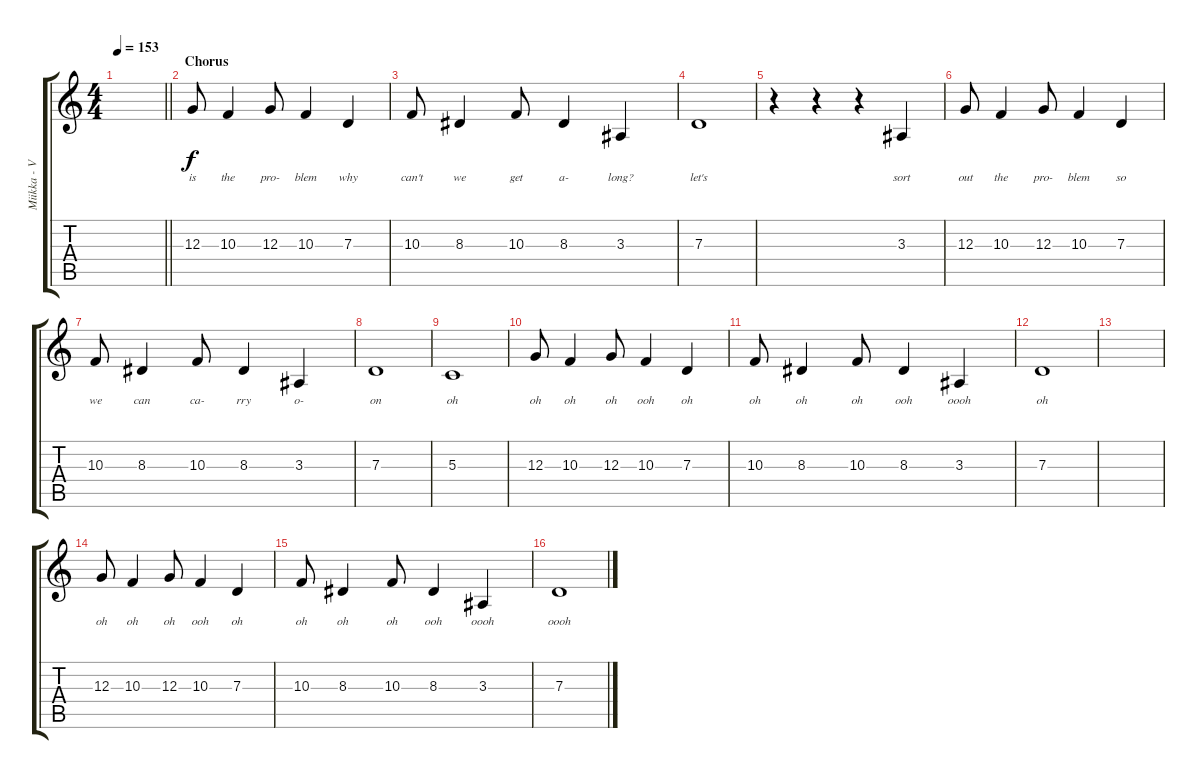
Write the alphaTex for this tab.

\track ("Miikka - Voice" "Miikka - V") {instrument violin}
\staff {score tabs}
\tuning (E4 B3 G3 D3 A2 D2) {hide}
\ts (4 4)
\tempo 153
\clef g2
\barLineRight lightlight
\ks c
|
\section ("" "Chorus")
12.3.8{lyrics (0 "is") lyrics (1 "") lyrics (2 "") lyrics (3 "") lyrics (4 "")} 10.3.4{lyrics (0 "the") lyrics (1 "") lyrics (2 "") lyrics (3 "") lyrics (4 "")} 12.3.8{lyrics (0 "pro-") lyrics (1 "") lyrics (2 "") lyrics (3 "") lyrics (4 "")} 10.3.4{lyrics (0 "blem") lyrics (1 "") lyrics (2 "") lyrics (3 "") lyrics (4 "")} 7.3.4{lyrics (0 "why") lyrics (1 "") lyrics (2 "") lyrics (3 "") lyrics (4 "")} |
10.3.8{lyrics (0 "can't") lyrics (1 "") lyrics (2 "") lyrics (3 "") lyrics (4 "")} 8.3.4{lyrics (0 "we") lyrics (1 "") lyrics (2 "") lyrics (3 "") lyrics (4 "")} 10.3.8{lyrics (0 "get") lyrics (1 "") lyrics (2 "") lyrics (3 "") lyrics (4 "")} 8.3.4{lyrics (0 "a-") lyrics (1 "") lyrics (2 "") lyrics (3 "") lyrics (4 "")} 3.3.4{lyrics (0 "long?") lyrics (1 "") lyrics (2 "") lyrics (3 "") lyrics (4 "")} |
7.3.1{lyrics (0 "let's") lyrics (1 "") lyrics (2 "") lyrics (3 "") lyrics (4 "")} |
r.4 r.4 r.4 3.3.4{lyrics (0 "sort") lyrics (1 "") lyrics (2 "") lyrics (3 "") lyrics (4 "")} |
12.3.8{lyrics (0 "out") lyrics (1 "") lyrics (2 "") lyrics (3 "") lyrics (4 "")} 10.3.4{lyrics (0 "the") lyrics (1 "") lyrics (2 "") lyrics (3 "") lyrics (4 "")} 12.3.8{lyrics (0 "pro-") lyrics (1 "") lyrics (2 "") lyrics (3 "") lyrics (4 "")} 10.3.4{lyrics (0 "blem") lyrics (1 "") lyrics (2 "") lyrics (3 "") lyrics (4 "")} 7.3.4{lyrics (0 "so") lyrics (1 "") lyrics (2 "") lyrics (3 "") lyrics (4 "")} |
10.3.8{lyrics (0 "we") lyrics (1 "") lyrics (2 "") lyrics (3 "") lyrics (4 "")} 8.3.4{lyrics (0 "can") lyrics (1 "") lyrics (2 "") lyrics (3 "") lyrics (4 "")} 10.3.8{lyrics (0 "ca-") lyrics (1 "") lyrics (2 "") lyrics (3 "") lyrics (4 "")} 8.3.4{lyrics (0 "rry") lyrics (1 "") lyrics (2 "") lyrics (3 "") lyrics (4 "")} 3.3.4{lyrics (0 "o-") lyrics (1 "") lyrics (2 "") lyrics (3 "") lyrics (4 "")} |
7.3.1{lyrics (0 "on") lyrics (1 "") lyrics (2 "") lyrics (3 "") lyrics (4 "")} |
5.3.1{lyrics (0 "oh") lyrics (1 "") lyrics (2 "") lyrics (3 "") lyrics (4 "")} |
12.3.8{lyrics (0 "oh") lyrics (1 "") lyrics (2 "") lyrics (3 "") lyrics (4 "") instrument lead6voice} 10.3.4{lyrics (0 "oh") lyrics (1 "") lyrics (2 "") lyrics (3 "") lyrics (4 "")} 12.3.8{lyrics (0 "oh") lyrics (1 "") lyrics (2 "") lyrics (3 "") lyrics (4 "")} 10.3.4{lyrics (0 "ooh") lyrics (1 "") lyrics (2 "") lyrics (3 "") lyrics (4 "")} 7.3.4{lyrics (0 "oh") lyrics (1 "") lyrics (2 "") lyrics (3 "") lyrics (4 "")} |
10.3.8{lyrics (0 "oh") lyrics (1 "") lyrics (2 "") lyrics (3 "") lyrics (4 "")} 8.3.4{lyrics (0 "oh") lyrics (1 "") lyrics (2 "") lyrics (3 "") lyrics (4 "")} 10.3.8{lyrics (0 "oh") lyrics (1 "") lyrics (2 "") lyrics (3 "") lyrics (4 "")} 8.3.4{lyrics (0 "ooh") lyrics (1 "") lyrics (2 "") lyrics (3 "") lyrics (4 "")} 3.3.4{lyrics (0 "oooh") lyrics (1 "") lyrics (2 "") lyrics (3 "") lyrics (4 "")} |
7.3.1{lyrics (0 "oh") lyrics (1 "") lyrics (2 "") lyrics (3 "") lyrics (4 "")} |
|
12.3.8{lyrics (0 "oh") lyrics (1 "") lyrics (2 "") lyrics (3 "") lyrics (4 "")} 10.3.4{lyrics (0 "oh") lyrics (1 "") lyrics (2 "") lyrics (3 "") lyrics (4 "")} 12.3.8{lyrics (0 "oh") lyrics (1 "") lyrics (2 "") lyrics (3 "") lyrics (4 "")} 10.3.4{lyrics (0 "ooh") lyrics (1 "") lyrics (2 "") lyrics (3 "") lyrics (4 "")} 7.3.4{lyrics (0 "oh") lyrics (1 "") lyrics (2 "") lyrics (3 "") lyrics (4 "")} |
10.3.8{lyrics (0 "oh") lyrics (1 "") lyrics (2 "") lyrics (3 "") lyrics (4 "")} 8.3.4{lyrics (0 "oh") lyrics (1 "") lyrics (2 "") lyrics (3 "") lyrics (4 "")} 10.3.8{lyrics (0 "oh") lyrics (1 "") lyrics (2 "") lyrics (3 "") lyrics (4 "")} 8.3.4{lyrics (0 "ooh") lyrics (1 "") lyrics (2 "") lyrics (3 "") lyrics (4 "")} 3.3.4{lyrics (0 "oooh") lyrics (1 "") lyrics (2 "") lyrics (3 "") lyrics (4 "")} |
7.3.1{lyrics (0 "oooh") lyrics (1 "") lyrics (2 "") lyrics (3 "") lyrics (4 "")}
